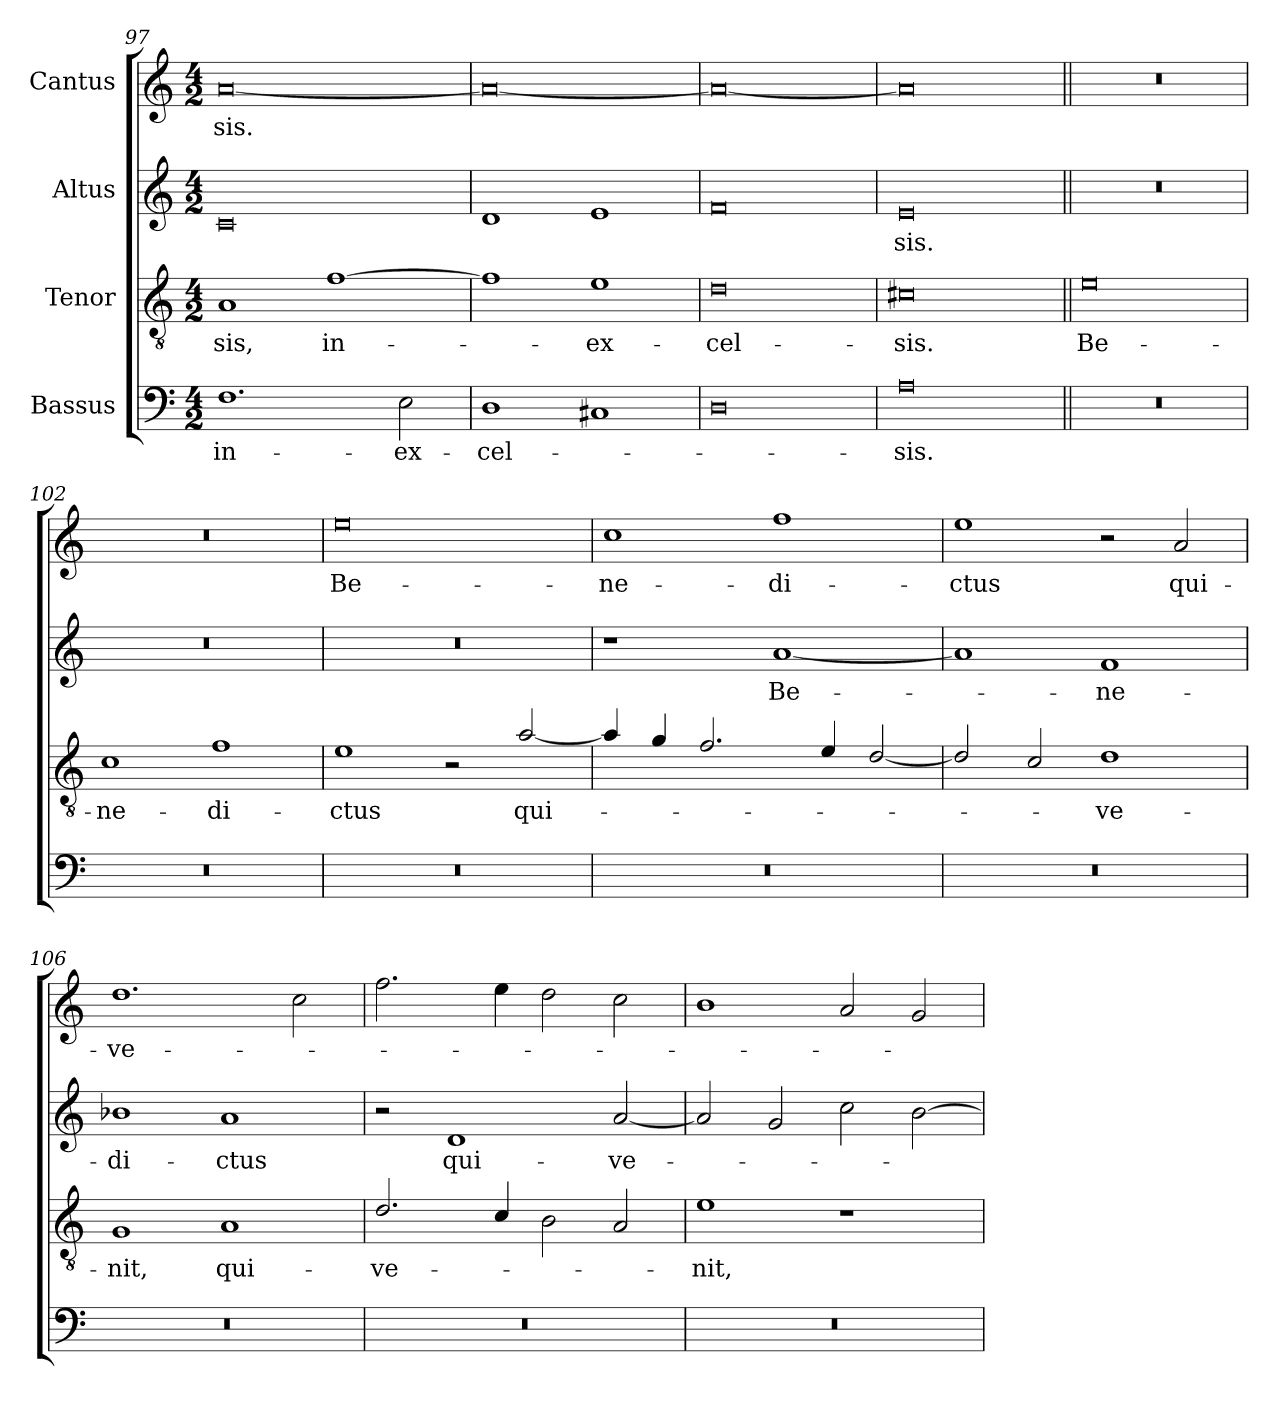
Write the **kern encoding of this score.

**kern	**text	**kern	**text	**kern	**text	**kern	**text
*part4	*part4	*part3	*part3	*part2	*part2	*part1	*part1
*staff4	*staff4	*staff3	*staff3	*staff2	*staff2	*staff1	*staff1
*I"Bassus	*	*I"Tenor	*	*I"Altus	*	*I"Cantus	*
*clefF4	*	*clefGv2	*	*clefG2	*	*clefG2	*
*k[]	*	*k[]	*	*k[]	*	*k[]	*
*M4/2	*	*M4/2	*	*M4/2	*	*M4/2	*
=97	=97	=97	=97	=97	=97	=97	=97
1.F\	in-	1A/	-sis,	0c/	.	[0a/	-sis.
.	.	[1f\	in-	.	.	.	.
2E\	ex-	.	.	.	.	.	.
=98	=98	=98	=98	=98	=98	=98	=98
1D\	-cel-	1f\]	.	1d/	.	0a/_	.
1C#X/	.	1e\	ex-	1e/	.	.	.
=99	=99	=99	=99	=99	=99	=99	=99
0D\	.	0d\	-cel-	0f/	.	0a/_	.
=100	=100	=100	=100	=100	=100	=100	=100
0A\	-sis.	0c#X\	-sis.	0e/	-sis.	0a/]	.
=101||	=101||	=101||	=101||	=101||	=101||	=101||	=101||
0r	.	0e\	Be-	0r	.	0r	.
=102	=102	=102	=102	=102	=102	=102	=102
0r	.	1c\	-ne-	0r	.	0r	.
.	.	1f\	-di-	.	.	.	.
=103	=103	=103	=103	=103	=103	=103	=103
0r	.	1e\	-ctus	0r	.	0ee\	Be-
.	.	2r	.	.	.	.	.
.	.	[2a/	qui-	.	.	.	.
=104	=104	=104	=104	=104	=104	=104	=104
0r	.	4a/]	.	1r	.	1cc\	-ne-
.	.	4g/	.	.	.	.	.
.	.	2.f/	.	.	.	.	.
.	.	.	.	[1a/	Be-	1ff\	-di-
.	.	4e/	.	.	.	.	.
.	.	[2d/	.	.	.	.	.
=105	=105	=105	=105	=105	=105	=105	=105
0r	.	2d/]	.	1a/]	.	1ee\	-ctus
.	.	2c/	.	.	.	.	.
.	.	1d\	ve-	1f/	-ne-	2r	.
.	.	.	.	.	.	2a/	qui-
=106	=106	=106	=106	=106	=106	=106	=106
0r	.	1G/	-nit,	1b-X\	-di-	1.dd\	ve-
.	.	1A/	qui-	1a/	-ctus	.	.
.	.	.	.	.	.	2cc\	.
=107	=107	=107	=107	=107	=107	=107	=107
0r	.	2.d/	ve-	2r	.	2.ff\	.
.	.	.	.	1d/	qui-	.	.
.	.	4c/	.	.	.	4ee\	.
.	.	2B\	.	.	.	2dd\	.
.	.	2A/	.	[2a/	ve-	2cc\	.
=108	=108	=108	=108	=108	=108	=108	=108
0r	.	1e\	-nit,	2a/]	.	1b\	.
.	.	.	.	2g/	.	.	.
.	.	1r	.	2cc\	.	2a/	.
.	.	.	.	[2b\	.	2g/	.
=	=	=	=	=	=	=	=
*-	*-	*-	*-	*-	*-	*-	*-
